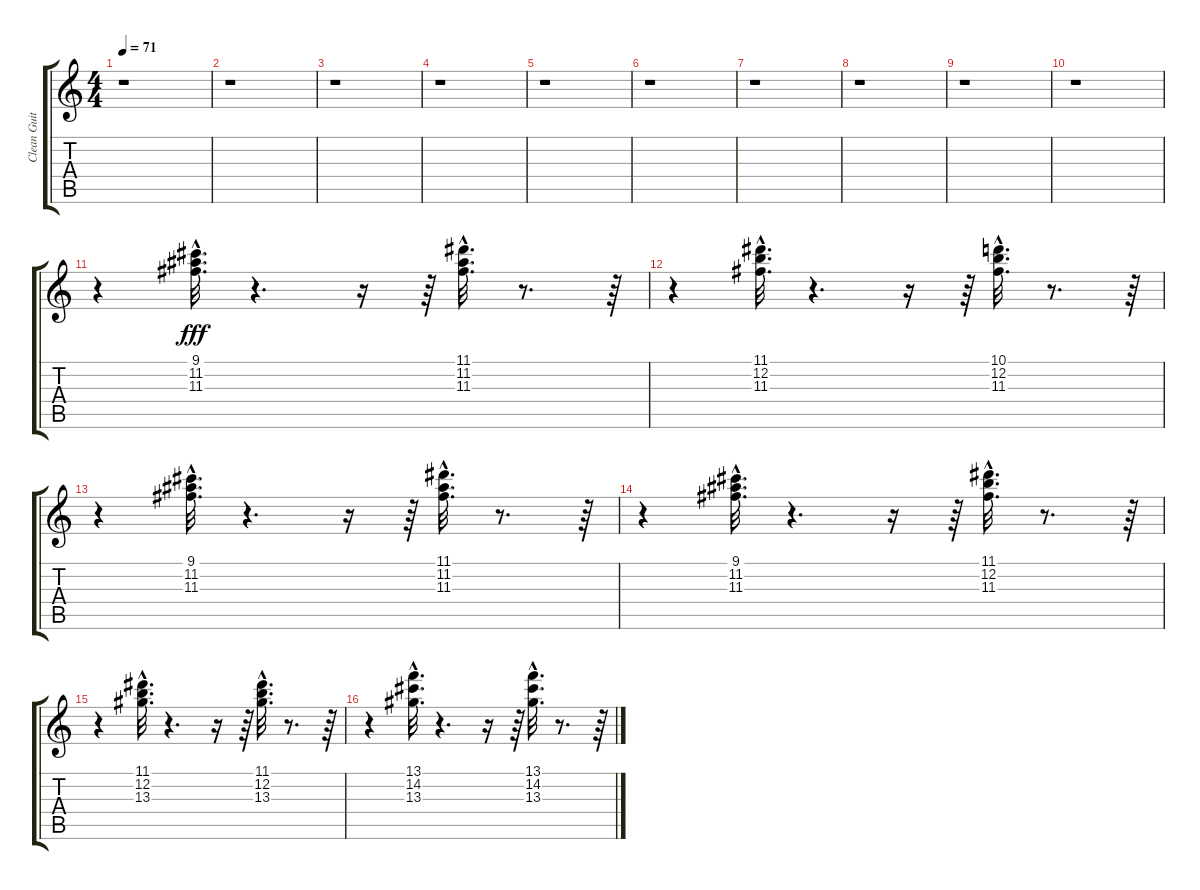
\track ("Clean Guitar        " "Clean Guit") {instrument acousticbass}
\staff {score tabs}
\tuning (E4 B3 G3 D3 A2 E2) {hide}
\ts (4 4)
\tempo 71
\clef g2
\ks c
r.1{dy fff instrument acousticbass} |
r.1 |
r.1 |
r.1 |
r.1 |
r.1 |
r.1 |
r.1 |
r.1 |
r.1 |
r.4 (9.1{hac} 11.2{hac} 11.3{hac}).32{d} r.4{d} r.16 r.64 (11.1{hac} 11.2{hac} 11.3{hac}).32{d} r.8{d} r.64 |
r.4 (11.1{hac} 12.2{hac} 11.3{hac}).32{d} r.4{d} r.16 r.64 (10.1{hac} 12.2{hac} 11.3{hac}).32{d} r.8{d} r.64 |
r.4 (9.1{hac} 11.2{hac} 11.3{hac}).32{d} r.4{d} r.16 r.64 (11.1{hac} 11.2{hac} 11.3{hac}).32{d} r.8{d} r.64 |
r.4 (9.1{hac} 11.2{hac} 11.3{hac}).32{d} r.4{d} r.16 r.64 (11.1{hac} 12.2{hac} 11.3{hac}).32{d} r.8{d} r.64 |
r.4 (11.1{hac} 12.2{hac} 13.3{hac}).32{d} r.4{d} r.16 r.64 (11.1{hac} 12.2{hac} 13.3{hac}).32{d} r.8{d} r.64 |
r.4 (13.1{hac} 14.2{hac} 13.3{hac}).32{d} r.4{d} r.16 r.64 (13.1{hac} 14.2{hac} 13.3{hac}).32{d} r.8{d} r.64
